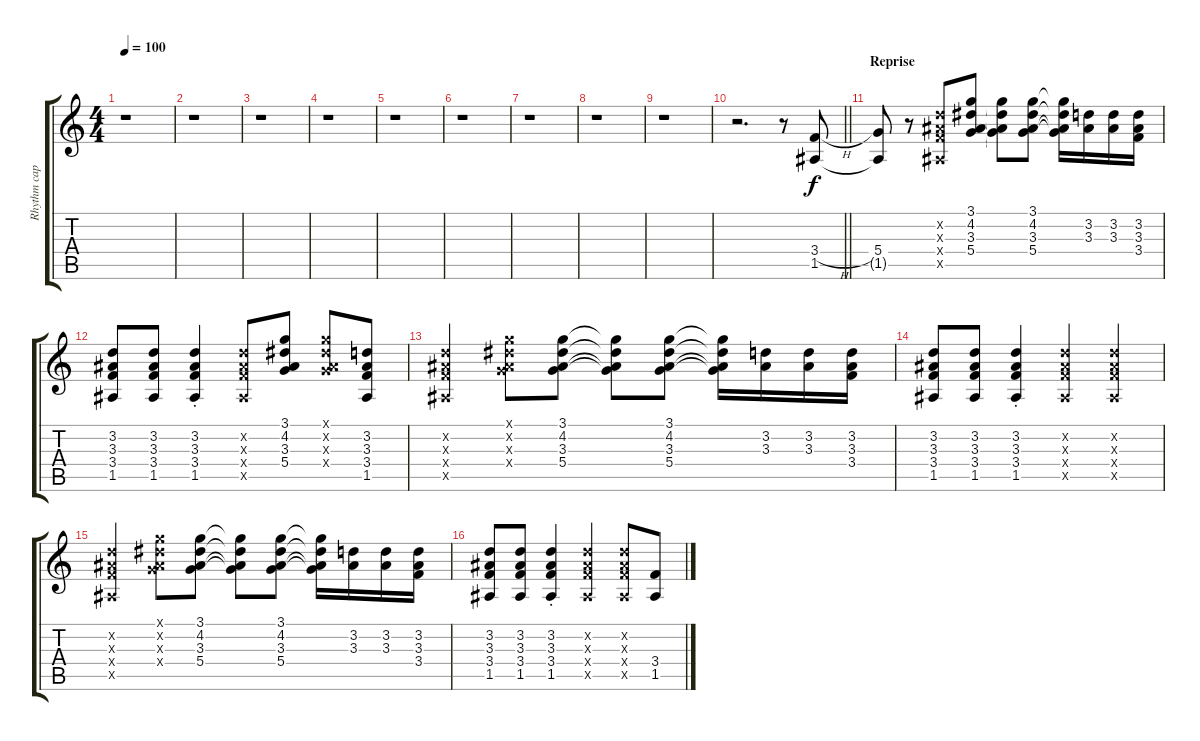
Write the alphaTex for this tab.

\track ("Rhythm capo 1 (Jagger)" "Rhythm cap") {instrument distortionguitar}
\staff {score tabs}
\tuning (E4 B3 G3 D3 A2 E2) {hide}
\ts (4 4)
\tempo 100
\clef g2
\ks c
r.1{dy f} |
r.1 |
r.1 |
r.1 |
r.1 |
r.1 |
r.1 |
r.1 |
r.1 |
\barLineRight lightlight
r.2{d} r.8 (3.4{h} 1.5).8 |
\section ("" "Reprise")
(5.4 1.5{t}).8 r.8 (3.2{x} 3.3{x} 3.4{x} 1.5{x}).8 (3.1 4.2 3.3 5.4).8 (3.1{t} 4.2{t} 3.3{t} 5.4{t}).8 (3.1 4.2 3.3 5.4).8 (3.1{t} 4.2{t} 3.3{t} 5.4{t}).16 (3.2 3.3).16 (3.2 3.3).16 (3.2 3.3 3.4).16 |
(3.2 3.3 3.4 1.5).8 (3.2 3.3 3.4 1.5).8 (3.2{st} 3.3{st} 3.4{st} 1.5{st}).4 (3.2{x} 3.3{x} 3.4{x} 1.5{x}).8 (3.1 4.2 3.3 5.4).8 (3.1{x} 4.2{x} 3.3{x} 5.4{x}).8 (3.2 3.3 3.4 1.5).8 |
(3.2{x} 3.3{x} 3.4{x} 1.5{x}).4 (3.1{x} 4.2{x} 3.3{x} 5.4{x}).8 (3.1 4.2 3.3 5.4).8 (3.1{t} 4.2{t} 3.3{t} 5.4{t}).8 (3.1 4.2 3.3 5.4).8 (3.1{t} 4.2{t} 3.3{t} 5.4{t}).16 (3.2 3.3).16 (3.2 3.3).16 (3.2 3.3 3.4).16 |
(3.2 3.3 3.4 1.5).8 (3.2 3.3 3.4 1.5).8 (3.2{st} 3.3{st} 3.4{st} 1.5{st}).4 (3.2{x} 3.3{x} 3.4{x} 1.5{x}).4 (3.2{x} 3.3{x} 3.4{x} 1.5{x}).4 |
(3.2{x} 3.3{x} 3.4{x} 1.5{x}).4 (3.1{x} 4.2{x} 3.3{x} 5.4{x}).8 (3.1 4.2 3.3 5.4).8 (3.1{t} 4.2{t} 3.3{t} 5.4{t}).8 (3.1 4.2 3.3 5.4).8 (3.1{t} 4.2{t} 3.3{t} 5.4{t}).16 (3.2 3.3).16 (3.2 3.3).16 (3.2 3.3 3.4).16 |
(3.2 3.3 3.4 1.5).8 (3.2 3.3 3.4 1.5).8 (3.2{st} 3.3{st} 3.4{st} 1.5{st}).4 (3.2{x} 3.3{x} 3.4{x} 1.5{x}).4 (3.2{x} 3.3{x} 3.4{x} 1.5{x}).8 (3.4{h} 1.5).8
